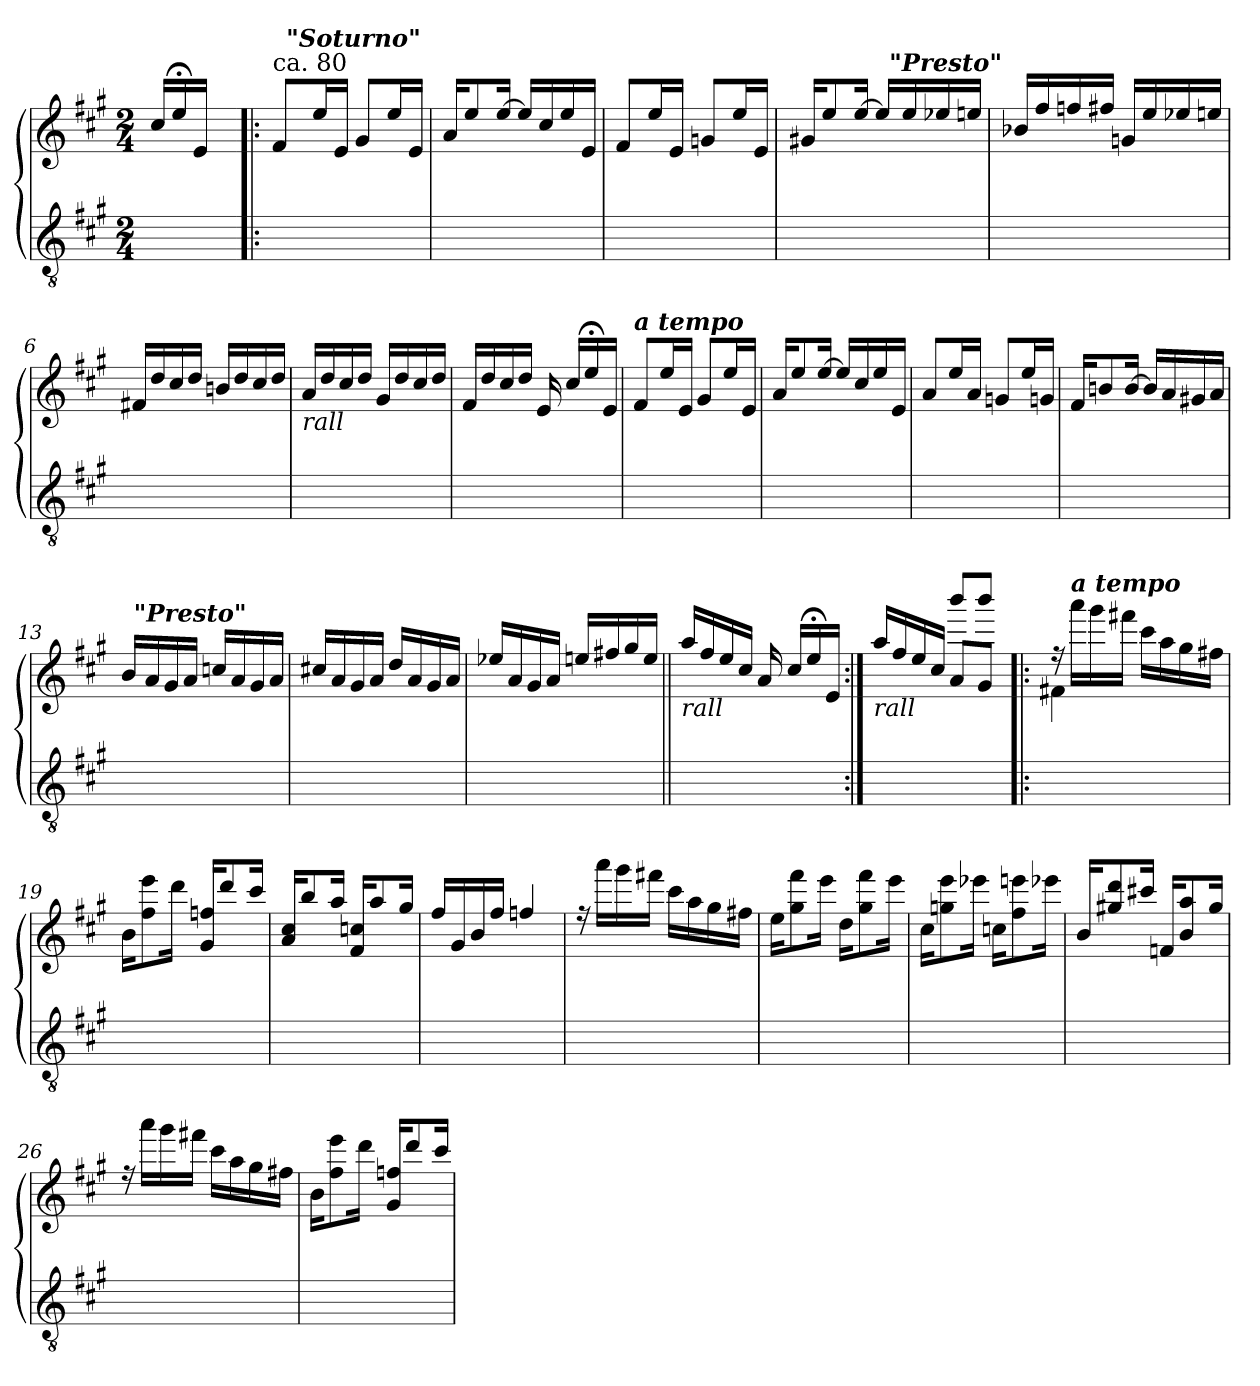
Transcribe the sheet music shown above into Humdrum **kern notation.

**kern	**kern
*part2	*part1
*staff2	*staff1
*clefGv2	*clefG2
*k[f#c#g#]	*k[f#c#g#]
*A:	*A:
*M2/4	*M2/4
=	=
!LO:N:vis=8.	!
4ryy	16cc#/LL
.	16ee;</
.	16e/JJ
.	16ryy
=1!|:	=1!|:
*	*^
!	!LO:TX:a:t=ca. 80	!
*	*	*^
2ryy	8f#/L	4ryy	32ryy
!	!	!	!LO:TX:a:Bi:t="Soturno"
.	.	.	4...ryy
.	16ee/L	.	.
.	16e/JJ	.	.
.	8g#/L	4ryy	.
.	16ee/L	.	.
.	16e/JJ	.	.
*	*	*v	*v
=2	=2	=2
2ryy	16a/KL	2ryy
.	8ee/	.
.	[>16ee/Jk	.
.	16ee/LL]	.
.	16cc#/	.
.	16ee/	.
.	16e/JJ	.
=3	=3	=3
2ryy	8f#/L	4ryy
.	16ee/L	.
.	16e/JJ	.
.	8gn/L	4ryy
.	16ee/L	.
.	16e/JJ	.
!!LO:LB:g=z
=4	=4	=4
*	*	*^
2ryy	16g#X/KL	2ryy	4ryy
.	8ee/	.	.
.	[>16ee/Jk	.	.
.	16ee/LL]	.	32ryy
!	!	!	!LO:TX:a:Bi:t="Presto"
.	.	.	8..ryy
.	16ee/	.	.
.	16ee-X/	.	.
.	16een/JJ	.	.
*	*	*v	*v
=5	=5	=5
2ryy	16b-X/LL	4ryy
.	16ff#/	.
.	16ffn/	.
.	16ff#X/JJ	.
.	16gn/LL	4ryy
.	16ee/	.
.	16ee-X/	.
.	16een/JJ	.
=6	=6	=6
2ryy	16f#X/LL	4ryy
.	16dd/	.
.	16cc#/	.
.	16dd/JJ	.
.	16bn/LL	4ryy
.	16dd/	.
.	16cc#/	.
.	16dd/JJ	.
=7	=7	=7
!	!LO:TX:b:i:t=rall	!
2ryy	16a/LL	4ryy
.	16dd/	.
.	16cc#/	.
.	16dd/JJ	.
.	16g#/LL	4ryy
.	16dd/	.
.	16cc#/	.
.	16dd/JJ	.
!!LO:LB:g=z	!!
=8	=8	=8
2ryy	16f#/LL	4ryy
.	16dd/	.
.	16cc#/	.
.	16dd/JJ	.
.	16e/	4ryy
.	16cc#/LL	.
.	16ee;</	.
.	16e/JJ	.
=9	=9	=9
!	!LO:TX:a:Bi:t=a tempo	!
2ryy	8f#/L	4ryy
.	16ee/L	.
.	16e/JJ	.
.	8g#/L	4ryy
.	16ee/L	.
.	16e/JJ	.
=10	=10	=10
2ryy	16a/KL	2ryy
.	8ee/	.
.	[>16ee/Jk	.
.	16ee/LL]	.
.	16cc#/	.
.	16ee/	.
.	16e/JJ	.
=11	=11	=11
2ryy	8a/L	4ryy
.	16ee/L	.
.	16a/JJ	.
.	8gn/L	4ryy
.	16ee/L	.
.	16gn/JJ	.
!!LO:LB:g=z	!!
=12	=12	=12
2ryy	16f#/KL	2ryy
.	8bn/	.
.	[>16b/Jk	.
.	16b/LL]	.
.	16a/	.
.	16g#X/	.
.	16a/JJ	.
=13	=13	=13
*	*	*^
2ryy	16b/LL	4ryy	32ryy
!	!	!	!LO:TX:a:Bi:t="Presto"
.	.	.	4...ryy
.	16a/	.	.
.	16g#/	.	.
.	16a/JJ	.	.
.	16ccn/LL	4ryy	.
.	16a/	.	.
.	16g#/	.	.
.	16a/JJ	.	.
*	*	*v	*v
=14	=14	=14
2ryy	16cc#X/LL	4ryy
.	16a/	.
.	16g#/	.
.	16a/JJ	.
.	16dd/LL	4ryy
.	16a/	.
.	16g#/	.
.	16a/JJ	.
=15	=15	=15
2ryy	16ee-X/LL	4ryy
.	16a/	.
.	16g#/	.
.	16a/JJ	.
.	16een/LL	4ryy
.	16ff#X/	.
.	16gg#/	.
.	16ee/JJ	.
!!LO:LB:g=z	!!
=16||	=16||	=16||
!	!LO:TX:b:i:t=rall	!
2ryy	16aa/LL	2ryy
.	16ff#/	.
.	16ee/	.
.	16cc#/JJ	.
.	16a/	.
.	16cc#/LL	.
.	16ee;</	.
.	16e/JJ	.
=17:|!	=17:|!	=17:|!
*	*	*^
!	!LO:TX:b:i:t=rall	!	!
2ryy	16aa/LL	4ryy	4ryy
.	16ff#/	.	.
.	16ee/	.	.
.	16cc#/JJ	.	.
.	8a/L	8ryy	8bbb!/L
.	8g#/J	8ryy	8bbb!/J
=18!|:	=18!|:	=18!|:	=18!|:
2ryy	16ree	4f#X!\	2ryy
!	!LO:TX:a:Bi:t=a tempo	!	!
.	16aaa\LL	.	.
.	16ggg#\	.	.
.	16fff#X\JJ	.	.
.	16ccc#\LL	4ryy	.
.	16aa\	.	.
.	16gg#\	.	.
.	16ff#X\JJ	.	.
*	*	*v	*v
=19	=19	=19
2ryy	16b\KL	4ryy
.	8ff#\ 8eee\	.
.	16ddd\Jk	.
.	16g#/ 16ffn/KL	4ryy
.	8ddd/	.
.	16ccc#/Jk	.
!!LO:LB:g=z	!!
=20	=20	=20
2ryy	16a/ 16cc#/KL	4ryy
.	8bb/	.
.	16aa/Jk	.
.	16f#/ 16ccn/KL	4ryy
.	8aa/	.
.	16gg#/Jk	.
=21	=21	=21
2ryy	16ff#/LL	4ryy
.	16g#/	.
.	16b/	.
.	16ff#/JJ	.
.	4ffn/	4ryy
=22	=22	=22
2ryy	16ree	2ryy
.	16aaa\LL	.
.	16ggg#\	.
.	16fff#X\JJ	.
.	16ccc#\LL	.
.	16aa\	.
.	16gg#\	.
.	16ff#X\JJ	.
=23	=23	=23
2ryy	16ee\KL	4ryy
.	8gg#\ 8fff#\	.
.	16eee\Jk	.
.	16dd\KL	4ryy
.	8gg#\ 8fff#\	.
.	16eee\Jk	.
!!LO:LB:g=z	!!
=24	=24	=24
2ryy	16cc#\KL	4ryy
.	8ggn\ 8eee\	.
.	16eee-X\Jk	.
.	16ccn\KL	4ryy
.	8ff#\ 8eeen\	.
.	16eee-X\Jk	.
=25	=25	=25
2ryy	16b/KL	4ryy
.	8gg#X/ 8ddd/	.
.	16ccc#X/Jk	.
.	16fn/KL	4ryy
.	8b/ 8aa/	.
.	16gg#/Jk	.
=26	=26	=26
2ryy	16ree	2ryy
.	16aaa\LL	.
.	16ggg#\	.
.	16fff#X\JJ	.
.	16ccc#\LL	.
.	16aa\	.
.	16gg#\	.
.	16ff#X\JJ	.
=27	=27	=27
2ryy	16b\KL	4ryy
.	8ff#\ 8eee\	.
.	16ddd\Jk	.
.	16g#/ 16ffn/KL	4ryy
.	8ddd/	.
.	16ccc#/Jk	.
*	*v	*v
=	=
*-	*-
